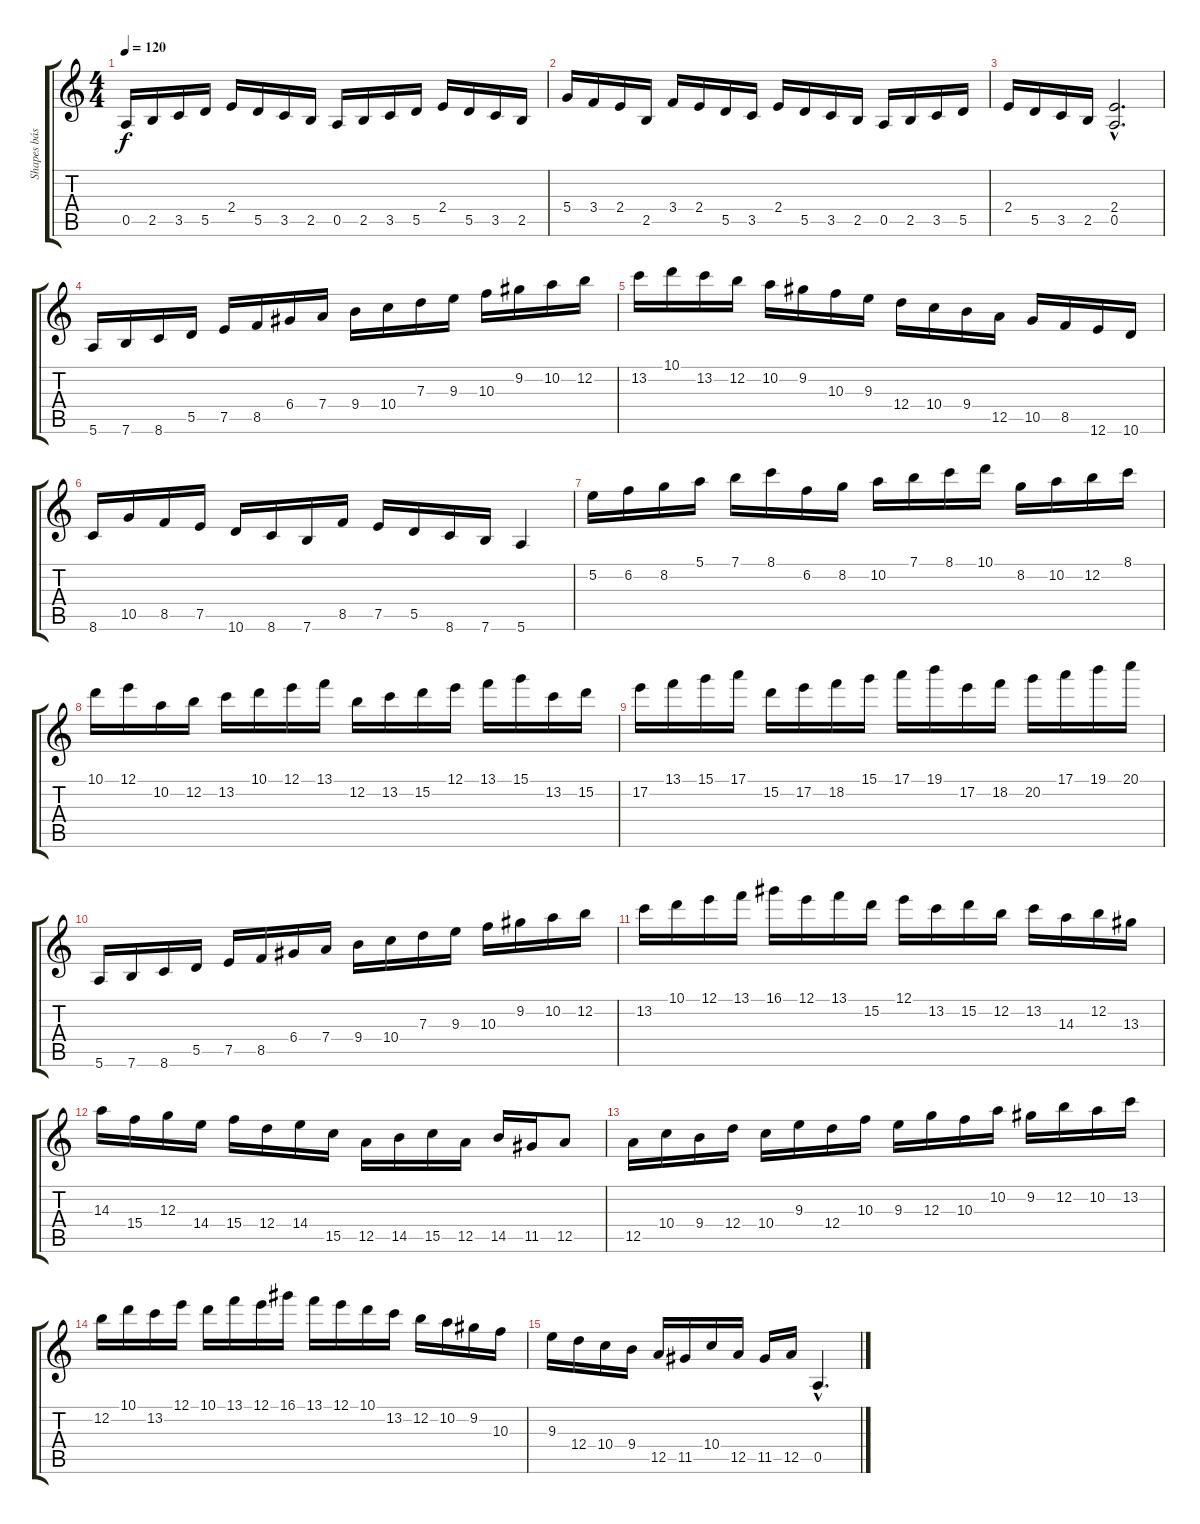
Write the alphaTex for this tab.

\track ("Shapes básiccos em Am" "Shapes bás") {instrument overdrivenguitar}
\staff {score tabs}
\tuning (E4 B3 G3 D3 A2 E2) {hide}
\ts (4 4)
\tempo 120
\clef g2
\ks c
0.5.16{dy f instrument overdrivenguitar} 2.5.16 3.5.16 5.5.16 2.4.16 5.5.16 3.5.16 2.5.16 0.5.16 2.5.16 3.5.16 5.5.16 2.4.16 5.5.16 3.5.16 2.5.16 |
5.4.16 3.4.16 2.4.16 2.5.16 3.4.16 2.4.16 5.5.16 3.5.16 2.4.16 5.5.16 3.5.16 2.5.16 0.5.16 2.5.16 3.5.16 5.5.16 |
2.4.16 5.5.16 3.5.16 2.5.16 (2.4{hac} 0.5).2{d} |
5.6.16 7.6.16 8.6.16 5.5.16 7.5.16 8.5.16 6.4.16 7.4.16 9.4.16 10.4.16 7.3.16 9.3.16 10.3.16 9.2.16 10.2.16 12.2.16 |
13.2.16 10.1.16 13.2.16 12.2.16 10.2.16 9.2.16 10.3.16 9.3.16 12.4.16 10.4.16 9.4.16 12.5.16 10.5.16 8.5.16 12.6.16 10.6.16 |
8.6.16 10.5.16 8.5.16 7.5.16 10.6.16 8.6.16 7.6.16 8.5.16 7.5.16 5.5.16 8.6.16 7.6.16 5.6.4 |
5.2.16 6.2.16 8.2.16 5.1.16 7.1.16 8.1.16 6.2.16 8.2.16 10.2.16 7.1.16 8.1.16 10.1.16 8.2.16 10.2.16 12.2.16 8.1.16 |
10.1.16 12.1.16 10.2.16 12.2.16 13.2.16 10.1.16 12.1.16 13.1.16 12.2.16 13.2.16 15.2.16 12.1.16 13.1.16 15.1.16 13.2.16 15.2.16 |
17.2.16 13.1.16 15.1.16 17.1.16 15.2.16 17.2.16 18.2.16 15.1.16 17.1.16 19.1.16 17.2.16 18.2.16 20.2.16 17.1.16 19.1.16 20.1.16 |
5.6.16 7.6.16 8.6.16 5.5.16 7.5.16 8.5.16 6.4.16 7.4.16 9.4.16 10.4.16 7.3.16 9.3.16 10.3.16 9.2.16 10.2.16 12.2.16 |
13.2.16 10.1.16 12.1.16 13.1.16 16.1.16 12.1.16 13.1.16 15.2.16 12.1.16 13.2.16 15.2.16 12.2.16 13.2.16 14.3.16 12.2.16 13.3.16 |
14.3.16 15.4.16 12.3.16 14.4.16 15.4.16 12.4.16 14.4.16 15.5.16 12.5.16 14.5.16 15.5.16 12.5.16 14.5.16 11.5.16 12.5.8 |
12.5.16 10.4.16 9.4.16 12.4.16 10.4.16 9.3.16 12.4.16 10.3.16 9.3.16 12.3.16 10.3.16 10.2.16 9.2.16 12.2.16 10.2.16 13.2.16 |
12.2.16 10.1.16 13.2.16 12.1.16 10.1.16 13.1.16 12.1.16 16.1.16 13.1.16 12.1.16 10.1.16 13.2.16 12.2.16 10.2.16 9.2.16 10.3.16 |
9.3.16 12.4.16 10.4.16 9.4.16 12.5.16 11.5.16 10.4.16 12.5.16 11.5.16 12.5.16 0.5{hac}.4{d}
